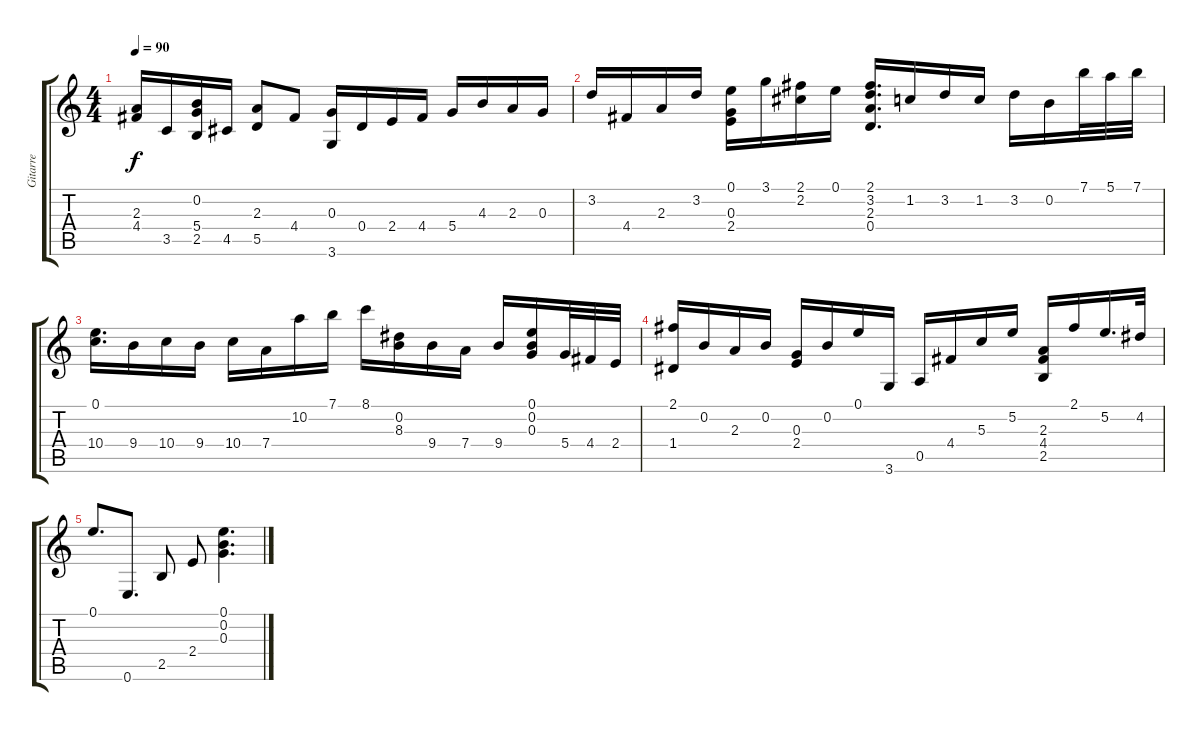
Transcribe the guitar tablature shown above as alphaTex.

\track ("Gitarre" "Gitarre") {instrument acousticguitarsteel}
\staff {score tabs}
\tuning (E4 B3 G3 D3 A2 E2) {hide}
\ts (4 4)
\tempo 90
\clef g2
\ks c
(2.3 4.4).16{dy f} 3.5.16 (0.2 5.4 2.5).16 4.5.16 (2.3 5.5).8 4.4.8 (0.3 3.6).16 0.4.16 2.4.16 4.4.16 5.4.16 4.3.16 2.3.16 0.3.16 |
3.2.16 4.4.16 2.3.16 3.2.16 (0.1 0.3 2.4).16 3.1.16 (2.1 2.2).16 0.1.16 (2.1 3.2 2.3 0.4).16{d} 1.2.16 3.2.16 1.2.16 3.2.16 0.2.16 7.1.32 5.1.32 7.1.32 |
(0.1 10.4).16{d} 9.4.16 10.4.16 9.4.16 10.4.16 7.4.16 10.2.16 7.1.16 8.1.16 (0.2 8.3).16 9.4.16 7.4.16 9.4.16 (0.1 0.2 0.3).16 5.4.32 4.4.32 2.4.32 |
(2.1 1.4).16 0.2.16 2.3.16 0.2.16 (0.3 2.4).16 0.2.16 0.1.16 3.6.16 0.5.16 4.4.16 5.3.16 5.2.16 (2.3 4.4 2.5).16 2.1.16 5.2.16{d} 4.2.32 |
0.1.8{d} 0.6.8{d} 2.5.8 2.4.8 (0.1 0.2 0.3).4{d}
